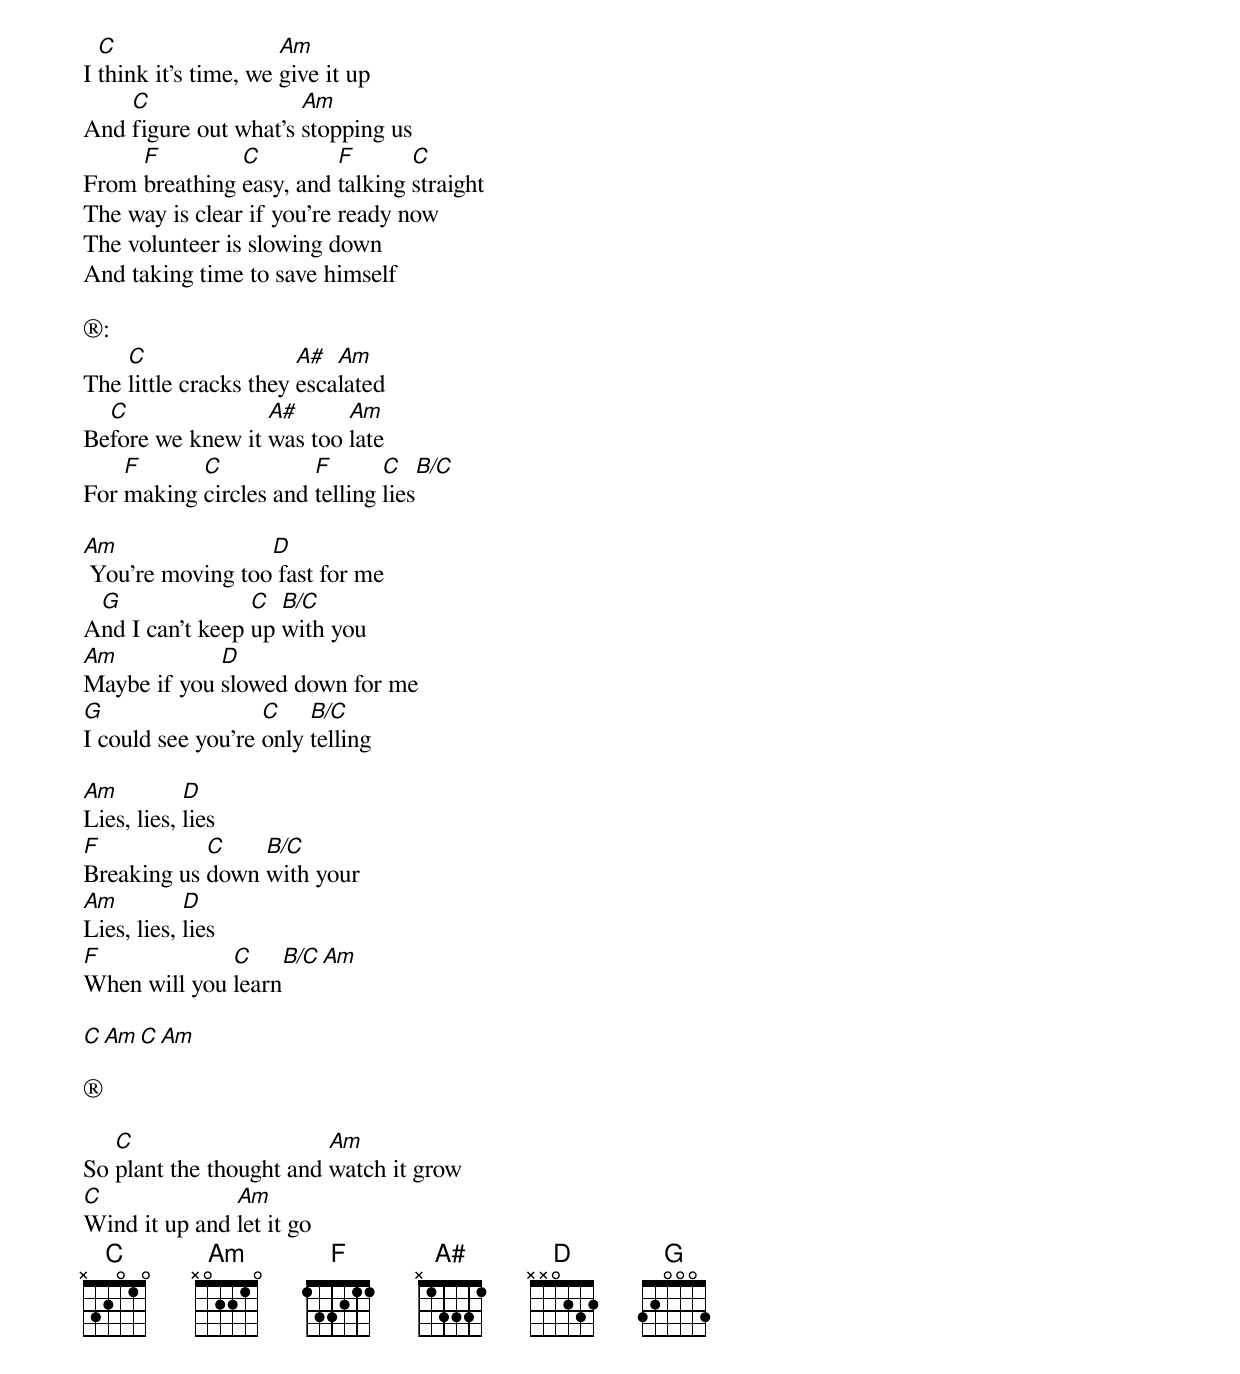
  C                   Am
I think it's time, we give it up
    C                 Am
And figure out what's stopping us
     F         C         F       C
From breathing easy, and talking straight
The way is clear if you're ready now
The volunteer is slowing down
And taking time to save himself

®:
    C                  A#  Am
The little cracks they escalated
  C               A#      Am
Before we knew it was too late
    F      C           F       C    B/C
For making circles and telling lies

Am                D
 You're moving too fast for me
 G               C  B/C
And I can't keep up with you
Am           D
Maybe if you slowed down for me
G                  C    B/C
I could see you're only telling

Am          D
Lies, lies, lies
F           C    B/C
Breaking us down with your
Am          D
Lies, lies, lies
F             C     B/C Am
When will you learn

C Am C Am

®

   C                     Am
So plant the thought and watch it grow
C              Am
Wind it up and let it go
